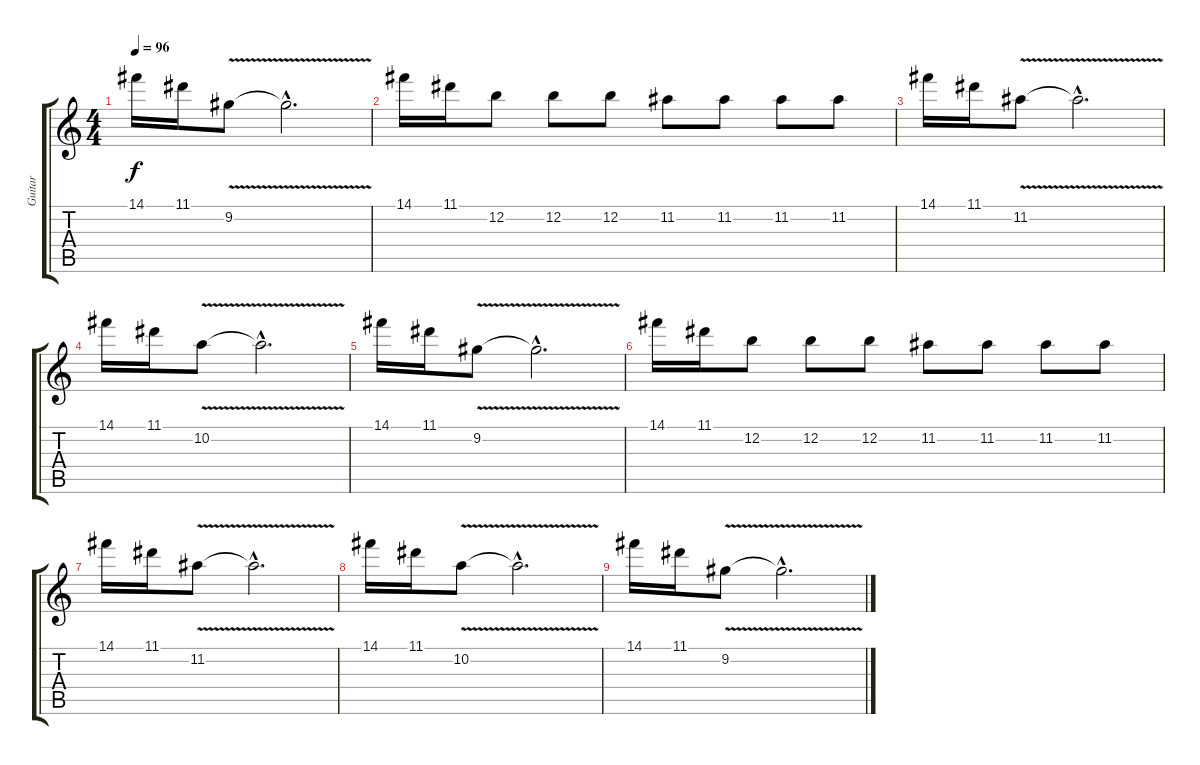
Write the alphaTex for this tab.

\track ("Guitar" "Guitar") {instrument electricguitarjazz}
\staff {score tabs}
\tuning (E4 B3 G3 D3 A2 D2) {hide}
\ts (4 4)
\tempo 96
\clef g2
\ks c
14.1.16{dy f} 11.1.16 9.2{v}.8 9.2{hac t}.2{d} |
14.1.16 11.1.16 12.2.8 12.2.8 12.2.8 11.2.8 11.2.8 11.2.8 11.2.8 |
14.1.16 11.1.16 11.2{v}.8 11.2{hac t}.2{d} |
14.1.16 11.1.16 10.2{v}.8 10.2{hac t}.2{d} |
14.1.16 11.1.16 9.2{v}.8 9.2{hac t}.2{d} |
14.1.16 11.1.16 12.2.8 12.2.8 12.2.8 11.2.8 11.2.8 11.2.8 11.2.8 |
14.1.16 11.1.16 11.2{v}.8 11.2{hac t}.2{d} |
14.1.16 11.1.16 10.2{v}.8 10.2{hac t}.2{d} |
14.1.16 11.1.16 9.2{v}.8 9.2{hac t}.2{d}
